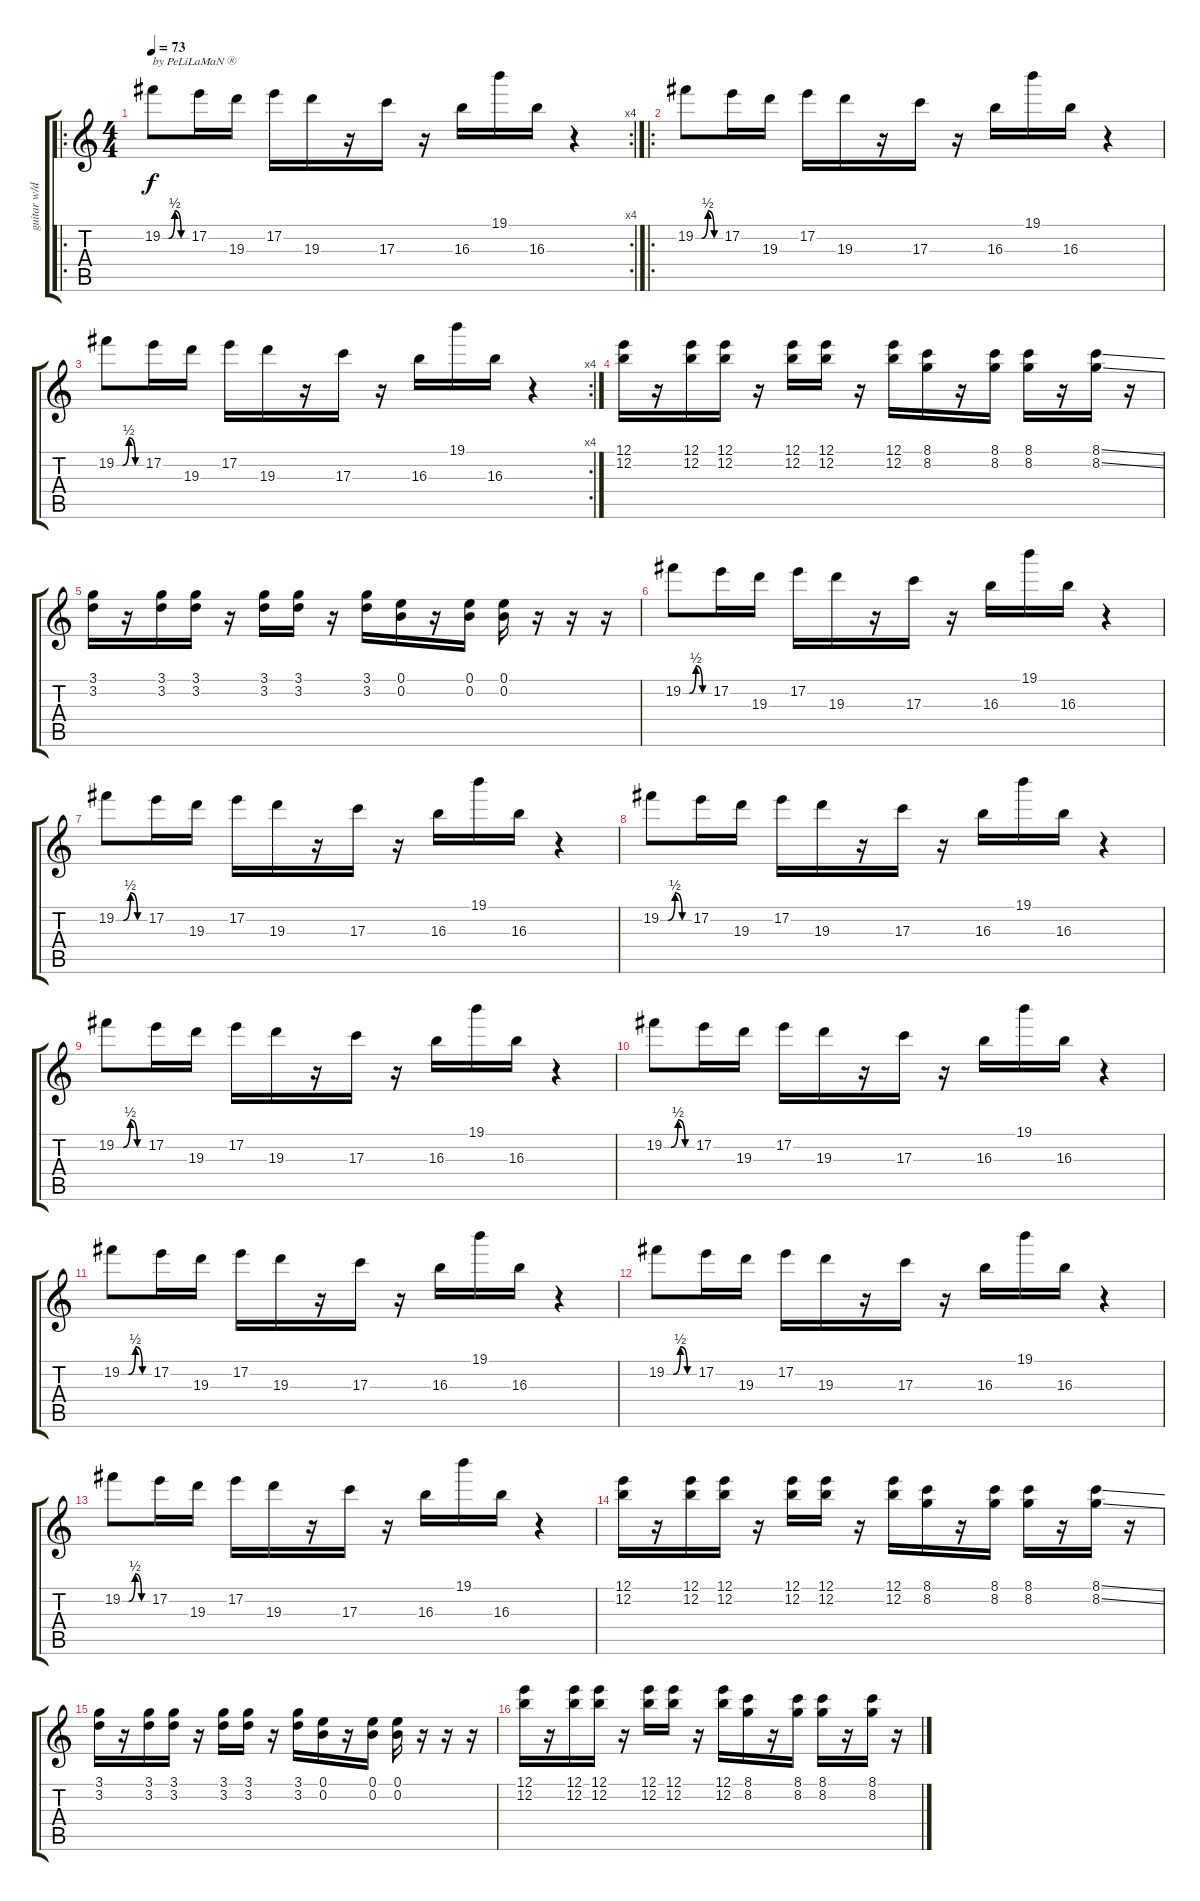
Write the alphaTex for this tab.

\track ("guitar w/delay " "guitar w/d") {instrument electricguitarclean}
\staff {score tabs}
\tuning (E4 B3 G3 D3 A2 E2) {hide}
\ro
\rc 4
\ts (4 4)
\tempo 73
\clef g2
\ks c
19.2{be (custom 0 0 15 0 30 2 45 0 60 0)}.8{txt "by PeLiLaMaN ®" dy f instrument electricguitarclean} 17.2.16 19.3.16 17.2.16 19.3.16 r.16 17.3.16 r.16 16.3.16 19.1.16 16.3.16 r.4 |
\ro
19.2{be (custom 0 0 15 0 30 2 45 0 60 0)}.8 17.2.16 19.3.16 17.2.16 19.3.16 r.16 17.3.16 r.16 16.3.16 19.1.16 16.3.16 r.4 |
\rc 4
19.2{be (custom 0 0 15 0 30 2 45 0 60 0)}.8 17.2.16 19.3.16 17.2.16 19.3.16 r.16 17.3.16 r.16 16.3.16 19.1.16 16.3.16 r.4 |
(12.1 12.2).16{instrument overdrivenguitar} r.16 (12.1 12.2).16 (12.1 12.2).16 r.16 (12.1 12.2).16 (12.1 12.2).16 r.16 (12.1 12.2).16 (8.1 8.2).16 r.16 (8.1 8.2).16 (8.1 8.2).16 r.16 (8.1{ss} 8.2{ss}).16 r.16 |
(3.1 3.2).16 r.16 (3.1 3.2).16 (3.1 3.2).16 r.16 (3.1 3.2).16 (3.1 3.2).16 r.16 (3.1 3.2).16 (0.1 0.2).16 r.16 (0.1 0.2).16 (0.1 0.2).16 r.16 r.16 r.16 |
19.2{be (custom 0 0 15 0 30 2 45 0 60 0)}.8{instrument electricguitarclean} 17.2.16 19.3.16 17.2.16 19.3.16 r.16 17.3.16 r.16 16.3.16 19.1.16 16.3.16 r.4 |
19.2{be (custom 0 0 15 0 30 2 45 0 60 0)}.8 17.2.16 19.3.16 17.2.16 19.3.16 r.16 17.3.16 r.16 16.3.16 19.1.16 16.3.16 r.4 |
19.2{be (custom 0 0 15 0 30 2 45 0 60 0)}.8 17.2.16 19.3.16 17.2.16 19.3.16 r.16 17.3.16 r.16 16.3.16 19.1.16 16.3.16 r.4 |
19.2{be (custom 0 0 15 0 30 2 45 0 60 0)}.8 17.2.16 19.3.16 17.2.16 19.3.16 r.16 17.3.16 r.16 16.3.16 19.1.16 16.3.16 r.4 |
19.2{be (custom 0 0 15 0 30 2 45 0 60 0)}.8{instrument electricguitarclean} 17.2.16 19.3.16 17.2.16 19.3.16 r.16 17.3.16 r.16 16.3.16 19.1.16 16.3.16 r.4 |
19.2{be (custom 0 0 15 0 30 2 45 0 60 0)}.8 17.2.16 19.3.16 17.2.16 19.3.16 r.16 17.3.16 r.16 16.3.16 19.1.16 16.3.16 r.4 |
19.2{be (custom 0 0 15 0 30 2 45 0 60 0)}.8 17.2.16 19.3.16 17.2.16 19.3.16 r.16 17.3.16 r.16 16.3.16 19.1.16 16.3.16 r.4 |
19.2{be (custom 0 0 15 0 30 2 45 0 60 0)}.8 17.2.16 19.3.16 17.2.16 19.3.16 r.16 17.3.16 r.16 16.3.16 19.1.16 16.3.16 r.4 |
(12.1 12.2).16{instrument overdrivenguitar} r.16 (12.1 12.2).16 (12.1 12.2).16 r.16 (12.1 12.2).16 (12.1 12.2).16 r.16 (12.1 12.2).16 (8.1 8.2).16 r.16 (8.1 8.2).16 (8.1 8.2).16 r.16 (8.1{ss} 8.2{ss}).16 r.16 |
(3.1 3.2).16 r.16 (3.1 3.2).16 (3.1 3.2).16 r.16 (3.1 3.2).16 (3.1 3.2).16 r.16 (3.1 3.2).16 (0.1 0.2).16 r.16 (0.1 0.2).16 (0.1 0.2).16 r.16 r.16 r.16 |
(12.1 12.2).16{instrument overdrivenguitar} r.16 (12.1 12.2).16 (12.1 12.2).16 r.16 (12.1 12.2).16 (12.1 12.2).16 r.16 (12.1 12.2).16 (8.1 8.2).16 r.16 (8.1 8.2).16 (8.1 8.2).16 r.16 (8.1{ss} 8.2{ss}).16 r.16
